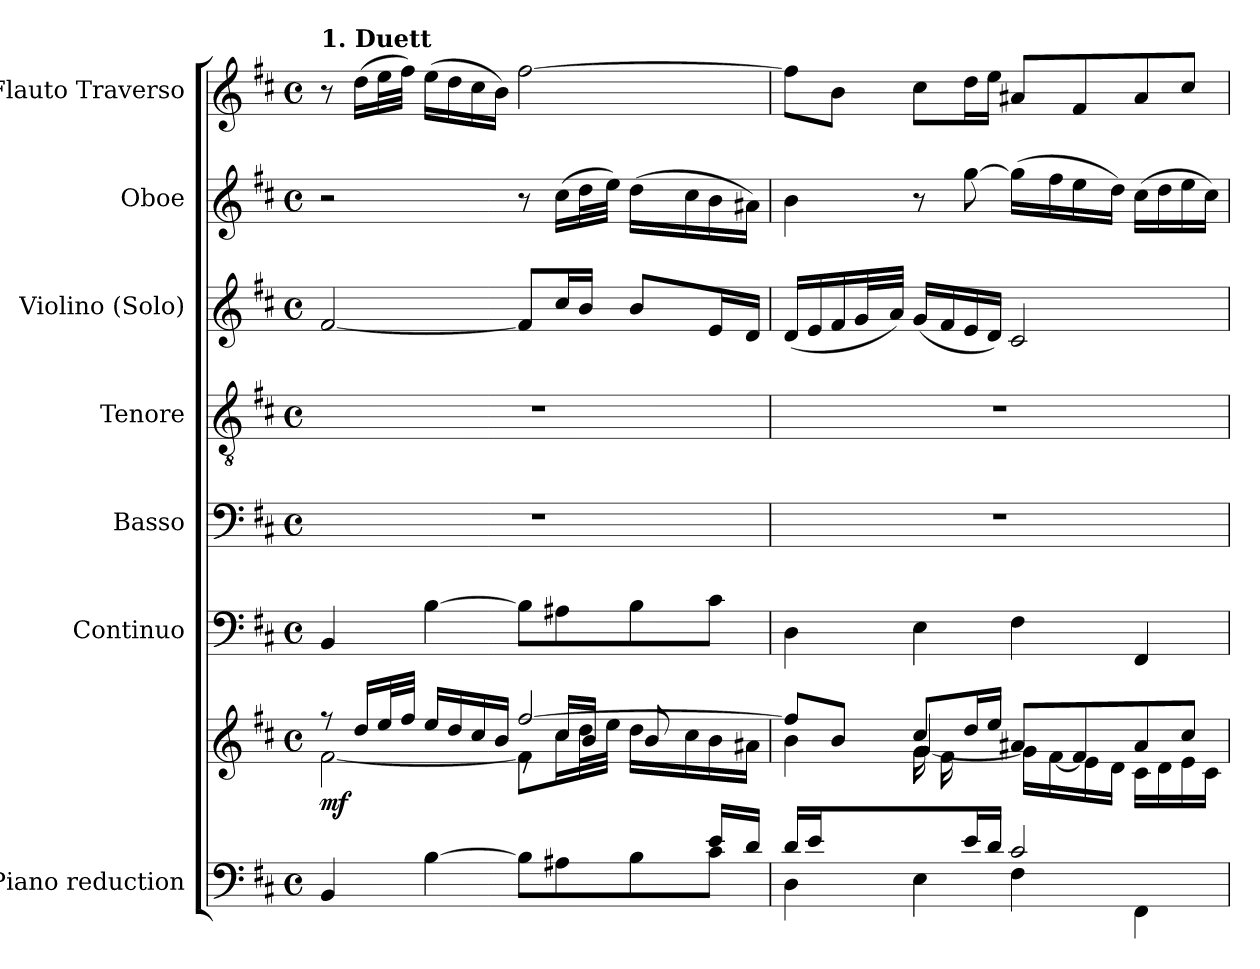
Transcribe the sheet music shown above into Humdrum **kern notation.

**kern	**kern	**dynam	**kern	**dynam	**kern	**kern	**kern	**dynam	**kern	**dynam	**kern	**dynam
*part7	*part7	*part7	*part6	*part6	*part5	*part4	*part3	*part3	*part2	*part2	*part1	*part1
*staff8	*staff7	*staff7/8	*staff6	*staff6	*staff5	*staff4	*staff3	*staff3	*staff2	*staff2	*staff1	*staff1
*I"Piano reduction	*	*	*I"Continuo	*	*I"Basso	*I"Tenore	*I"Violino (Solo)	*	*I"Oboe	*	*I"Flauto Traverso	*
*I'Pno	*	*	*	*	*	*	*I'Vln	*	*I'Ob	*	*I'Fl	*
*clefF4	*clefG2	*	*clefF4	*	*clefF4	*clefGv2	*clefG2	*	*clefG2	*	*clefG2	*
*k[f#c#]	*k[f#c#]	*	*k[f#c#]	*	*k[f#c#]	*k[f#c#]	*k[f#c#]	*	*k[f#c#]	*	*k[f#c#]	*
*M4/4	*M4/4	*	*M4/4	*	*M4/4	*M4/4	*M4/4	*	*M4/4	*	*M4/4	*
*met(c)	*met(c)	*	*met(c)	*	*met(c)	*met(c)	*met(c)	*	*met(c)	*	*met(c)	*
=1	=1	=1	=1	=1	=1	=1	=1	=1	=1	=1	=1	=1
*^	*^	*	*	*	*	*	*	*	*	*	*	*
*	*	*	*^	*	*	*	*	*	*	*	*	*	*	*
!	!	!	!	!	!	!	!	!	!	!	!	!	!	!LO:TX:a:B:t=1. Duett	!
!	!	!	!	!	!LO:DY:b	!	!LO:DY:a	!	!	!	!	!	!	!	!
!	!	!	!	!	!	!	!LO:DY:n=1:a	!	!	!	!	!	!	!	!
!	!	!	!	!	!	!	!LO:DY:n=2:a	!	!	!	!LO:DY:b	!	!	!	!
!	!	!	!	!	!	!	!	!	!	!	!LO:DY:n=1:b	!	!	!	!
!	!	!	!	!	!	!	!	!	!	!	!LO:DY:n=2:b	!	!	!	!
2..ryy	4BB/	8r	[2f#\	2ryy	mf	4BB/	other-dynamics f other-dynamics	1r	1r	[2f#/	other-dynamics f other-dynamics	2r	.	8r	.
!	!	!	!	!	!	!	!	!	!	!	!	!	!	!	!LO:DY:b
!	!	!	!	!	!	!	!	!	!	!	!	!	!	!	!LO:DY:n=1:b
!	!	!	!	!	!	!	!	!	!	!	!	!	!	!	!LO:DY:n=2:b
.	.	16dd/LL	.	.	.	.	.	.	.	.	.	.	.	(>16dd\LL	other-dynamics f other-dynamics
.	.	32ee/L	.	.	.	.	.	.	.	.	.	.	.	32ee\L	.
.	.	32ff#/JJJ	.	.	.	.	.	.	.	.	.	.	.	32ff#\JJJ)	.
.	[4B\	16ee/LL	.	.	.	[4B\	.	.	.	.	.	.	.	(>16ee\LL	.
.	.	16dd/	.	.	.	.	.	.	.	.	.	.	.	16dd\	.
.	.	16cc#/	.	.	.	.	.	.	.	.	.	.	.	16cc#\	.
.	.	16b/JJ	.	.	.	.	.	.	.	.	.	.	.	16b\JJ)	.
.	8B\L]	[2ff#/	8f#\L]	8re	.	8B\L]	.	.	.	8f#/L]	.	8r	.	[2ff#\	.
!	!	!	!	!	!	!	!	!	!	!	!	!	!LO:DY:b	!	!
!	!	!	!	!	!	!	!	!	!	!	!	!	!LO:DY:n=1:b	!	!
!	!	!	!	!	!	!	!	!	!	!	!	!	!LO:DY:n=2:b	!	!
.	8A#X\	.	16cc#\L	16cc#/LL	.	8A#X\	.	.	.	16cc#/L	.	(>16cc#\LL	other-dynamics f other-dynamics	.	.
.	.	.	32dd\L	16b/JJ	.	.	.	.	.	16b/JJ	.	32dd\L	.	.	.
.	.	.	32ee\JJJ	.	.	.	.	.	.	.	.	32ee\JJJ)	.	.	.
.	8B\	.	16dd\LL	8b/	.	8B\	.	.	.	8b/L	.	(>16dd\LL	.	.	.
.	.	.	16cc#\	.	.	.	.	.	.	.	.	16cc#\	.	.	.
16e/LL	8c#\J	.	16b\	8ryy	.	8c#\J	.	.	.	16e/L	.	16b\	.	.	.
16d/JJ	.	.	16a#X\JJ	.	.	.	.	.	.	16d/JJ	.	16a#X\JJ)	.	.	.
=2	=2	=2	=2	=2	=2	=2	=2	=2	=2	=2	=2	=2	=2	=2	=2
16d/LL	4D\	8ff#/L]	4b\	8ryy	.	4D\	.	1r	1r	(<16d/LL	.	4b\	.	8ff#\L]	.
16e/	.	.	.	.	.	.	.	.	.	16e/	.	.	.	.	.
4ryy	.	8b/J	.	16f#\	.	.	.	.	.	16f#/	.	.	.	8b\J	.
.	.	.	.	32g\L	.	.	.	.	.	32g/L	.	.	.	.	.
.	.	.	.	32an\JJJ	.	.	.	.	.	32a/JJJ)	.	.	.	.	.
.	4E\	8cc#/L	[4g/	16g\LL	.	4E\	.	.	.	(<16g/LL	.	8r	.	8cc#\L	.
.	.	.	.	16f#\	.	.	.	.	.	16f#/	.	.	.	.	.
16e/	.	16dd/L	.	2ryy	.	.	.	.	.	16e/	.	[8gg\	.	16dd\L	.
16d/JJ	.	16ee/JJ	.	.	.	.	.	.	.	16d/JJ)	.	.	.	16ee\JJ	.
2c#/	4F#\	8a#X/L	16g\LL]	.	.	4F#\	.	.	.	2c#/	.	(>16gg\LL]	.	8a#X/L	.
.	.	.	[16f#\	.	.	.	.	.	.	.	.	16ff#\	.	.	.
.	.	8f#/]	16e\	.	.	.	.	.	.	.	.	16ee\	.	8f#/	.
.	.	.	16d\JJ	.	.	.	.	.	.	.	.	16dd\JJ)	.	.	.
.	4FF#\	8a#/	16c#\LL	.	.	4FF#/	.	.	.	.	.	(>16cc#\LL	.	8a#/	.
.	.	.	16d\	.	.	.	.	.	.	.	.	16dd\	.	.	.
.	.	8cc#/J	16e\	8ryy	.	.	.	.	.	.	.	16ee\	.	8cc#/J	.
.	.	.	16c#\JJ	.	.	.	.	.	.	.	.	16cc#\JJ)	.	.	.
*v	*v	*	*	*	*	*	*	*	*	*	*	*	*	*	*
*	*v	*v	*v	*	*	*	*	*	*	*	*	*	*	*
=	=	=	=	=	=	=	=	=	=	=	=	=
*-	*-	*-	*-	*-	*-	*-	*-	*-	*-	*-	*-	*-
